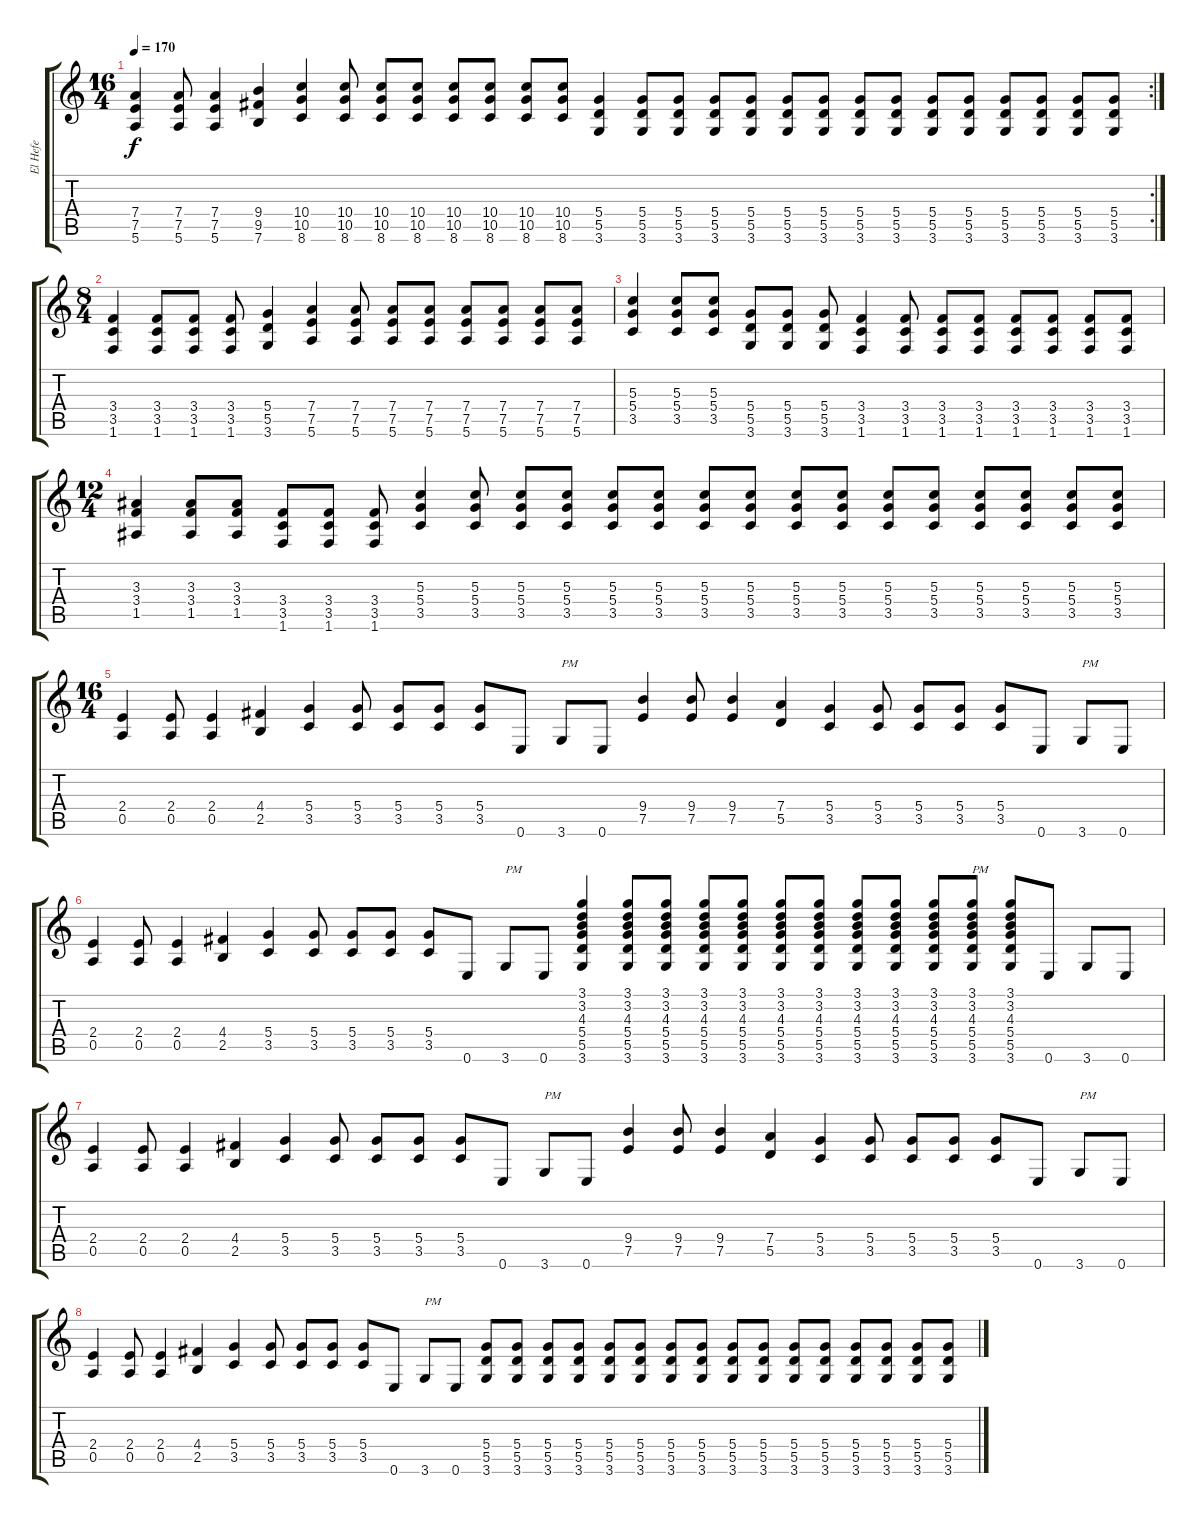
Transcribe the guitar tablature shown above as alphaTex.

\track ("El Hefe" "El Hefe") {instrument electricguitarclean}
\staff {score tabs}
\tuning (E4 B3 G3 D3 A2 E2) {hide}
\rc 2
\ts (16 4)
\tempo 170
\clef g2
\ks c
(7.4 7.5 5.6).4{dy f} (7.4 7.5 5.6).8 (7.4 7.5 5.6).4 (9.4 9.5 7.6).4 (10.4 10.5 8.6).4 (10.4 10.5 8.6).8 (10.4 10.5 8.6).8 (10.4 10.5 8.6).8 (10.4 10.5 8.6).8 (10.4 10.5 8.6).8 (10.4 10.5 8.6).8 (10.4 10.5 8.6).8 (5.4 5.5 3.6).4 (5.4 5.5 3.6).8 (5.4 5.5 3.6).8 (5.4 5.5 3.6).8 (5.4 5.5 3.6).8 (5.4 5.5 3.6).8 (5.4 5.5 3.6).8 (5.4 5.5 3.6).8 (5.4 5.5 3.6).8 (5.4 5.5 3.6).8 (5.4 5.5 3.6).8 (5.4 5.5 3.6).8 (5.4 5.5 3.6).8 (5.4 5.5 3.6).8 (5.4 5.5 3.6).8 |
\ts (8 4)
(3.4 3.5 1.6).4 (3.4 3.5 1.6).8 (3.4 3.5 1.6).8 (3.4 3.5 1.6).8 (5.4 5.5 3.6).4 (7.4 7.5 5.6).4 (7.4 7.5 5.6).8 (7.4 7.5 5.6).8 (7.4 7.5 5.6).8 (7.4 7.5 5.6).8 (7.4 7.5 5.6).8 (7.4 7.5 5.6).8 (7.4 7.5 5.6).8 |
(5.3 5.4 3.5).4 (5.3 5.4 3.5).8 (5.3 5.4 3.5).8 (5.4 5.5 3.6).8 (5.4 5.5 3.6).8 (5.4 5.5 3.6).8 (3.4 3.5 1.6).4 (3.4 3.5 1.6).8 (3.4 3.5 1.6).8 (3.4 3.5 1.6).8 (3.4 3.5 1.6).8 (3.4 3.5 1.6).8 (3.4 3.5 1.6).8 (3.4 3.5 1.6).8 |
\ts (12 4)
(3.3 3.4 1.5).4 (3.3 3.4 1.5).8 (3.3 3.4 1.5).8 (3.4 3.5 1.6).8 (3.4 3.5 1.6).8 (3.4 3.5 1.6).8 (5.3 5.4 3.5).4 (5.3 5.4 3.5).8 (5.3 5.4 3.5).8 (5.3 5.4 3.5).8 (5.3 5.4 3.5).8 (5.3 5.4 3.5).8 (5.3 5.4 3.5).8 (5.3 5.4 3.5).8 (5.3 5.4 3.5).8 (5.3 5.4 3.5).8 (5.3 5.4 3.5).8 (5.3 5.4 3.5).8 (5.3 5.4 3.5).8 (5.3 5.4 3.5).8 (5.3 5.4 3.5).8 (5.3 5.4 3.5).8 |
\ts (16 4)
(2.4 0.5).4{instrument electricguitarclean} (2.4 0.5).8 (2.4 0.5).4 (4.4 2.5).4 (5.4 3.5).4 (5.4 3.5).8 (5.4 3.5).8 (5.4 3.5).8 (5.4 3.5).8 0.6.8 3.6.8{txt "PM"} 0.6.8 (9.4 7.5).4 (9.4 7.5).8 (9.4 7.5).4 (7.4 5.5).4 (5.4 3.5).4 (5.4 3.5).8 (5.4 3.5).8 (5.4 3.5).8 (5.4 3.5).8 0.6.8 3.6.8{txt "PM"} 0.6.8 |
(2.4 0.5).4 (2.4 0.5).8 (2.4 0.5).4 (4.4 2.5).4 (5.4 3.5).4 (5.4 3.5).8 (5.4 3.5).8 (5.4 3.5).8 (5.4 3.5).8 0.6.8 3.6.8{txt "PM"} 0.6.8 (3.1 3.2 4.3 5.4 5.5 3.6).4 (3.1 3.2 4.3 5.4 5.5 3.6).8 (3.1 3.2 4.3 5.4 5.5 3.6).8 (3.1 3.2 4.3 5.4 5.5 3.6).8 (3.1 3.2 4.3 5.4 5.5 3.6).8 (3.1 3.2 4.3 5.4 5.5 3.6).8 (3.1 3.2 4.3 5.4 5.5 3.6).8 (3.1 3.2 4.3 5.4 5.5 3.6).8 (3.1 3.2 4.3 5.4 5.5 3.6).8 (3.1 3.2 4.3 5.4 5.5 3.6).8 (3.1 3.2 4.3 5.4 5.5 3.6).8{txt "PM"} (3.1 3.2 4.3 5.4 5.5 3.6).8 0.6.8 3.6.8 0.6.8 |
(2.4 0.5).4 (2.4 0.5).8 (2.4 0.5).4 (4.4 2.5).4 (5.4 3.5).4 (5.4 3.5).8 (5.4 3.5).8 (5.4 3.5).8 (5.4 3.5).8 0.6.8 3.6.8{txt "PM"} 0.6.8 (9.4 7.5).4 (9.4 7.5).8 (9.4 7.5).4 (7.4 5.5).4 (5.4 3.5).4 (5.4 3.5).8 (5.4 3.5).8 (5.4 3.5).8 (5.4 3.5).8 0.6.8 3.6.8{txt "PM"} 0.6.8 |
(2.4 0.5).4 (2.4 0.5).8 (2.4 0.5).4 (4.4 2.5).4 (5.4 3.5).4 (5.4 3.5).8 (5.4 3.5).8 (5.4 3.5).8 (5.4 3.5).8 0.6.8 3.6.8{txt "PM"} 0.6.8 (5.4 5.5 3.6).8{instrument distortionguitar} (5.4 5.5 3.6).8 (5.4 5.5 3.6).8 (5.4 5.5 3.6).8 (5.4 5.5 3.6).8 (5.4 5.5 3.6).8 (5.4 5.5 3.6).8 (5.4 5.5 3.6).8 (5.4 5.5 3.6).8 (5.4 5.5 3.6).8 (5.4 5.5 3.6).8 (5.4 5.5 3.6).8 (5.4 5.5 3.6).8 (5.4 5.5 3.6).8 (5.4 5.5 3.6).8 (5.4 5.5 3.6).8
